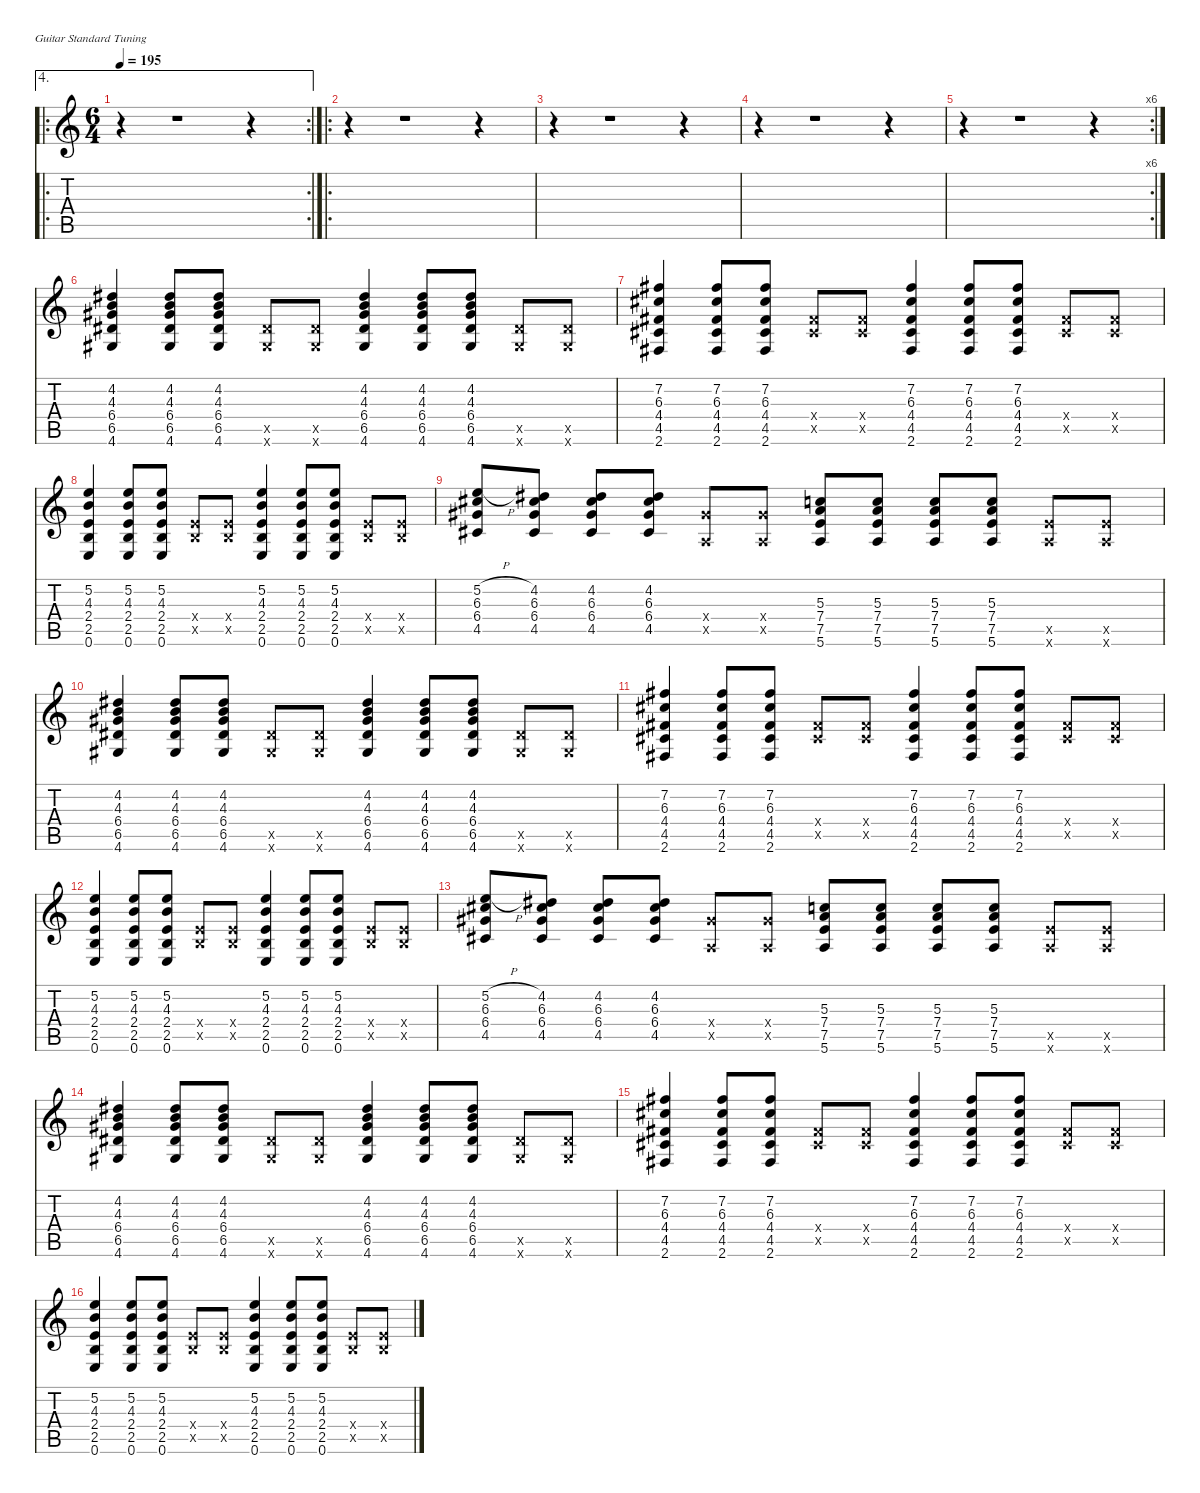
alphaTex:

\defaultSystemsLayout 4
\hideDynamics
\bracketExtendMode nobrackets
\singleTrackTrackNamePolicy hidden
\multiTrackTrackNamePolicy hidden
\firstSystemTrackNameMode fullname
\firstSystemTrackNameOrientation horizontal
\otherSystemsTrackNameOrientation horizontal
\track ("Guitar 2" "dist.guit.") {instrument distortionguitar}
\staff {score tabs}
\tuning (E4 B3 G3 D3 A2 E2)
\ae 4
\ro
\rc 2
\ts (6 4)
\tempo 195
\clef g2
\ks c
r.4{dy f beam Down} r.1{beam Down} r.4{beam Down} |
\ro
r.4{beam Down} r.1{beam Down} r.4{beam Down} |
r.4{beam Down} r.1{beam Down} r.4{beam Down} |
r.4{beam Down} r.1{beam Down} r.4{beam Down} |
\rc 6
r.4{beam Down} r.1{beam Down} r.4{beam Down} |
(4.2{acc #} 4.3 6.4{acc #} 6.5{acc #} 4.6{acc #}).4{beam Up} (4.2{acc #} 4.3 6.4{acc #} 6.5{acc #} 4.6{acc #}).8{beam Up} (4.2{acc #} 4.3 6.4{acc #} 6.5{acc #} 4.6{acc #}).8{beam Up} (6.5{x acc #} 4.6{x acc #}).8{beam Up} (6.5{x acc #} 4.6{x acc #}).8{beam Up} (4.2{acc #} 4.3 6.4{acc #} 6.5{acc #} 4.6{acc #}).4{beam Up} (4.2{acc #} 4.3 6.4{acc #} 6.5{acc #} 4.6{acc #}).8{beam Up} (4.2{acc #} 4.3 6.4{acc #} 6.5{acc #} 4.6{acc #}).8{beam Up} (6.5{x acc #} 4.6{x acc #}).8{beam Up} (6.5{x acc #} 4.6{x acc #}).8{beam Up} |
(7.2{acc #} 6.3{acc #} 4.4{acc #} 4.5{acc #} 2.6{acc #}).4{beam Up} (7.2{acc #} 6.3{acc #} 4.4{acc #} 4.5{acc #} 2.6{acc #}).8{beam Up} (7.2{acc #} 6.3{acc #} 4.4{acc #} 4.5{acc #} 2.6{acc #}).8{beam Up} (4.4{x acc #} 4.5{x acc #}).8{beam Up} (4.4{x acc #} 4.5{x acc #}).8{beam Up} (7.2{acc #} 6.3{acc #} 4.4{acc #} 4.5{acc #} 2.6{acc #}).4{beam Up} (7.2{acc #} 6.3{acc #} 4.4{acc #} 4.5{acc #} 2.6{acc #}).8{beam Up} (7.2{acc #} 6.3{acc #} 4.4{acc #} 4.5{acc #} 2.6{acc #}).8{beam Up} (4.4{x acc #} 4.5{x acc #}).8{beam Up} (4.4{x acc #} 4.5{x acc #}).8{beam Up} |
(5.2 4.3 2.4 2.5 0.6).4{beam Up} (5.2 4.3 2.4 2.5 0.6).8{beam Up} (5.2 4.3 2.4 2.5 0.6).8{beam Up} (2.4{x} 2.5{x}).8{beam Up} (2.4{x} 2.5{x}).8{beam Up} (5.2 4.3 2.4 2.5 0.6).4{beam Up} (5.2 4.3 2.4 2.5 0.6).8{beam Up} (5.2 4.3 2.4 2.5 0.6).8{beam Up} (2.4{x} 2.5{x}).8{beam Up} (2.4{x} 2.5{x}).8{beam Up} |
(5.2{h} 6.3{acc #} 6.4{acc #} 4.5{acc #}).8{beam Up} (4.2{acc #} 6.3{acc #} 6.4{acc #} 4.5{acc #}).8{beam Up} (4.2{acc #} 6.3{acc #} 6.4{acc #} 4.5{acc #}).8{beam Up} (4.2{acc #} 6.3{acc #} 6.4{acc #} 4.5{acc #}).8{beam Up} (6.4{x acc #} 0.5{x}).8{beam Up} (6.4{x acc #} 0.5{x}).8{beam Up} (5.3 7.4 7.5 5.6).8{beam Up} (5.3 7.4 7.5 5.6).8{beam Up} (5.3 7.4 7.5 5.6).8{beam Up} (5.3 7.4 7.5 5.6).8{beam Up} (7.5{x} 5.6{x}).8{beam Up} (7.5{x} 5.6{x}).8{beam Up} |
(4.2{acc #} 4.3 6.4{acc #} 6.5{acc #} 4.6{acc #}).4{beam Up} (4.2{acc #} 4.3 6.4{acc #} 6.5{acc #} 4.6{acc #}).8{beam Up} (4.2{acc #} 4.3 6.4{acc #} 6.5{acc #} 4.6{acc #}).8{beam Up} (6.5{x acc #} 4.6{x acc #}).8{beam Up} (6.5{x acc #} 4.6{x acc #}).8{beam Up} (4.2{acc #} 4.3 6.4{acc #} 6.5{acc #} 4.6{acc #}).4{beam Up} (4.2{acc #} 4.3 6.4{acc #} 6.5{acc #} 4.6{acc #}).8{beam Up} (4.2{acc #} 4.3 6.4{acc #} 6.5{acc #} 4.6{acc #}).8{beam Up} (6.5{x acc #} 4.6{x acc #}).8{beam Up} (6.5{x acc #} 4.6{x acc #}).8{beam Up} |
(7.2{acc #} 6.3{acc #} 4.4{acc #} 4.5{acc #} 2.6{acc #}).4{beam Up} (7.2{acc #} 6.3{acc #} 4.4{acc #} 4.5{acc #} 2.6{acc #}).8{beam Up} (7.2{acc #} 6.3{acc #} 4.4{acc #} 4.5{acc #} 2.6{acc #}).8{beam Up} (4.4{x acc #} 4.5{x acc #}).8{beam Up} (4.4{x acc #} 4.5{x acc #}).8{beam Up} (7.2{acc #} 6.3{acc #} 4.4{acc #} 4.5{acc #} 2.6{acc #}).4{beam Up} (7.2{acc #} 6.3{acc #} 4.4{acc #} 4.5{acc #} 2.6{acc #}).8{beam Up} (7.2{acc #} 6.3{acc #} 4.4{acc #} 4.5{acc #} 2.6{acc #}).8{beam Up} (4.4{x acc #} 4.5{x acc #}).8{beam Up} (4.4{x acc #} 4.5{x acc #}).8{beam Up} |
(5.2 4.3 2.4 2.5 0.6).4{beam Up} (5.2 4.3 2.4 2.5 0.6).8{beam Up} (5.2 4.3 2.4 2.5 0.6).8{beam Up} (2.4{x} 2.5{x}).8{beam Up} (2.4{x} 2.5{x}).8{beam Up} (5.2 4.3 2.4 2.5 0.6).4{beam Up} (5.2 4.3 2.4 2.5 0.6).8{beam Up} (5.2 4.3 2.4 2.5 0.6).8{beam Up} (2.4{x} 2.5{x}).8{beam Up} (2.4{x} 2.5{x}).8{beam Up} |
(5.2{h} 6.3{acc #} 6.4{acc #} 4.5{acc #}).8{beam Up} (4.2{acc #} 6.3{acc #} 6.4{acc #} 4.5{acc #}).8{beam Up} (4.2{acc #} 6.3{acc #} 6.4{acc #} 4.5{acc #}).8{beam Up} (4.2{acc #} 6.3{acc #} 6.4{acc #} 4.5{acc #}).8{beam Up} (6.4{x acc #} 0.5{x}).8{beam Up} (6.4{x acc #} 0.5{x}).8{beam Up} (5.3 7.4 7.5 5.6).8{beam Up} (5.3 7.4 7.5 5.6).8{beam Up} (5.3 7.4 7.5 5.6).8{beam Up} (5.3 7.4 7.5 5.6).8{beam Up} (7.5{x} 5.6{x}).8{beam Up} (7.5{x} 5.6{x}).8{beam Up} |
(4.2{acc #} 4.3 6.4{acc #} 6.5{acc #} 4.6{acc #}).4{beam Up} (4.2{acc #} 4.3 6.4{acc #} 6.5{acc #} 4.6{acc #}).8{beam Up} (4.2{acc #} 4.3 6.4{acc #} 6.5{acc #} 4.6{acc #}).8{beam Up} (6.5{x acc #} 4.6{x acc #}).8{beam Up} (6.5{x acc #} 4.6{x acc #}).8{beam Up} (4.2{acc #} 4.3 6.4{acc #} 6.5{acc #} 4.6{acc #}).4{beam Up} (4.2{acc #} 4.3 6.4{acc #} 6.5{acc #} 4.6{acc #}).8{beam Up} (4.2{acc #} 4.3 6.4{acc #} 6.5{acc #} 4.6{acc #}).8{beam Up} (6.5{x acc #} 4.6{x acc #}).8{beam Up} (6.5{x acc #} 4.6{x acc #}).8{beam Up} |
(7.2{acc #} 6.3{acc #} 4.4{acc #} 4.5{acc #} 2.6{acc #}).4{beam Up} (7.2{acc #} 6.3{acc #} 4.4{acc #} 4.5{acc #} 2.6{acc #}).8{beam Up} (7.2{acc #} 6.3{acc #} 4.4{acc #} 4.5{acc #} 2.6{acc #}).8{beam Up} (4.4{x acc #} 4.5{x acc #}).8{beam Up} (4.4{x acc #} 4.5{x acc #}).8{beam Up} (7.2{acc #} 6.3{acc #} 4.4{acc #} 4.5{acc #} 2.6{acc #}).4{beam Up} (7.2{acc #} 6.3{acc #} 4.4{acc #} 4.5{acc #} 2.6{acc #}).8{beam Up} (7.2{acc #} 6.3{acc #} 4.4{acc #} 4.5{acc #} 2.6{acc #}).8{beam Up} (4.4{x acc #} 4.5{x acc #}).8{beam Up} (4.4{x acc #} 4.5{x acc #}).8{beam Up} |
(5.2 4.3 2.4 2.5 0.6).4{beam Up} (5.2 4.3 2.4 2.5 0.6).8{beam Up} (5.2 4.3 2.4 2.5 0.6).8{beam Up} (2.4{x} 2.5{x}).8{beam Up} (2.4{x} 2.5{x}).8{beam Up} (5.2 4.3 2.4 2.5 0.6).4{beam Up} (5.2 4.3 2.4 2.5 0.6).8{beam Up} (5.2 4.3 2.4 2.5 0.6).8{beam Up} (2.4{x} 2.5{x}).8{beam Up} (2.4{x} 2.5{x}).8{beam Up}
